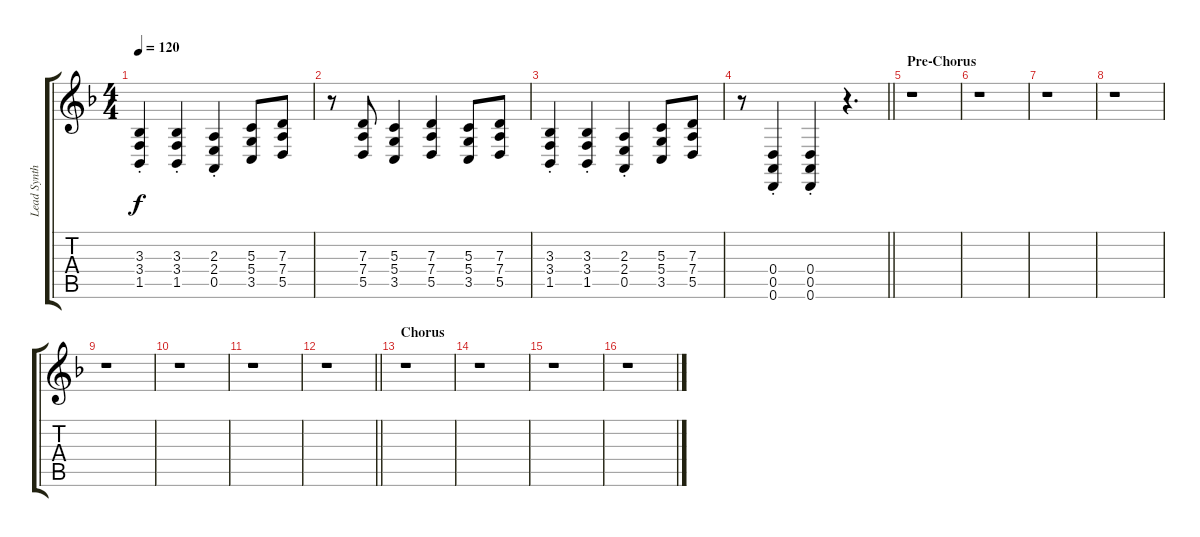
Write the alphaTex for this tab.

\track ("Lead Synth" "Lead Synth") {instrument lead2sawtooth}
\staff {score tabs}
\tuning (E4 B3 G3 D3 A2 D2) {hide}
\ts (4 4)
\tempo 120
\clef g2
\ks dminor
(3.3{st} 3.4{st} 1.5{st}).4{dy f} (3.3{st} 3.4{st} 1.5{st}).4 (2.3{st} 2.4{st} 0.5{st}).4 (5.3 5.4 3.5).8 (7.3 7.4 5.5).8 |
r.8 (7.3 7.4 5.5).8 (5.3 5.4 3.5).4 (7.3 7.4 5.5).4 (5.3 5.4 3.5).8 (7.3 7.4 5.5).8 |
(3.3{st} 3.4{st} 1.5{st}).4 (3.3{st} 3.4{st} 1.5{st}).4 (2.3{st} 2.4{st} 0.5{st}).4 (5.3 5.4 3.5).8 (7.3 7.4 5.5).8 |
\barLineRight lightlight
r.8 (0.4{st} 0.5{st} 0.6{st}).4 (0.4{st} 0.5{st} 0.6{st}).4 r.4{d} |
\section ("" "Pre-Chorus")
r.1 |
r.1 |
r.1 |
r.1 |
r.1 |
r.1 |
r.1 |
\barLineRight lightlight
r.1 |
\section ("" "Chorus")
r.1 |
r.1 |
r.1 |
r.1
